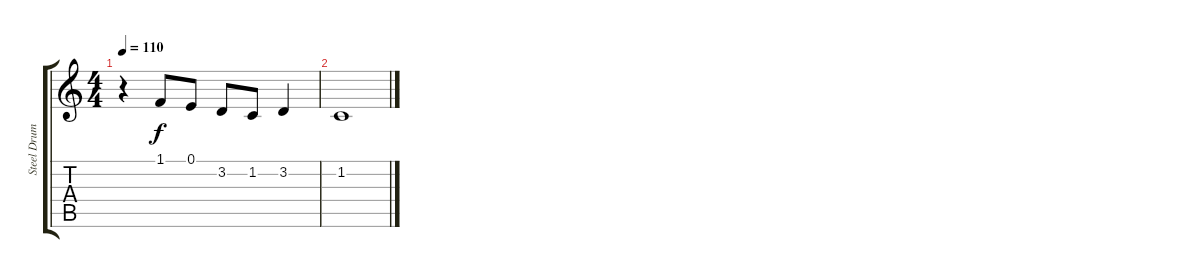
\track ("Steel Drums" "Steel Drum") {instrument steeldrums}
\staff {score tabs}
\tuning (E4 B3 G3 D3 A2 E2) {hide}
\ts (4 4)
\tempo 110
\clef g2
\ks c
r.4{dy f} 1.1.8 0.1.8 3.2.8 1.2.8 3.2.4 |
1.2.1
